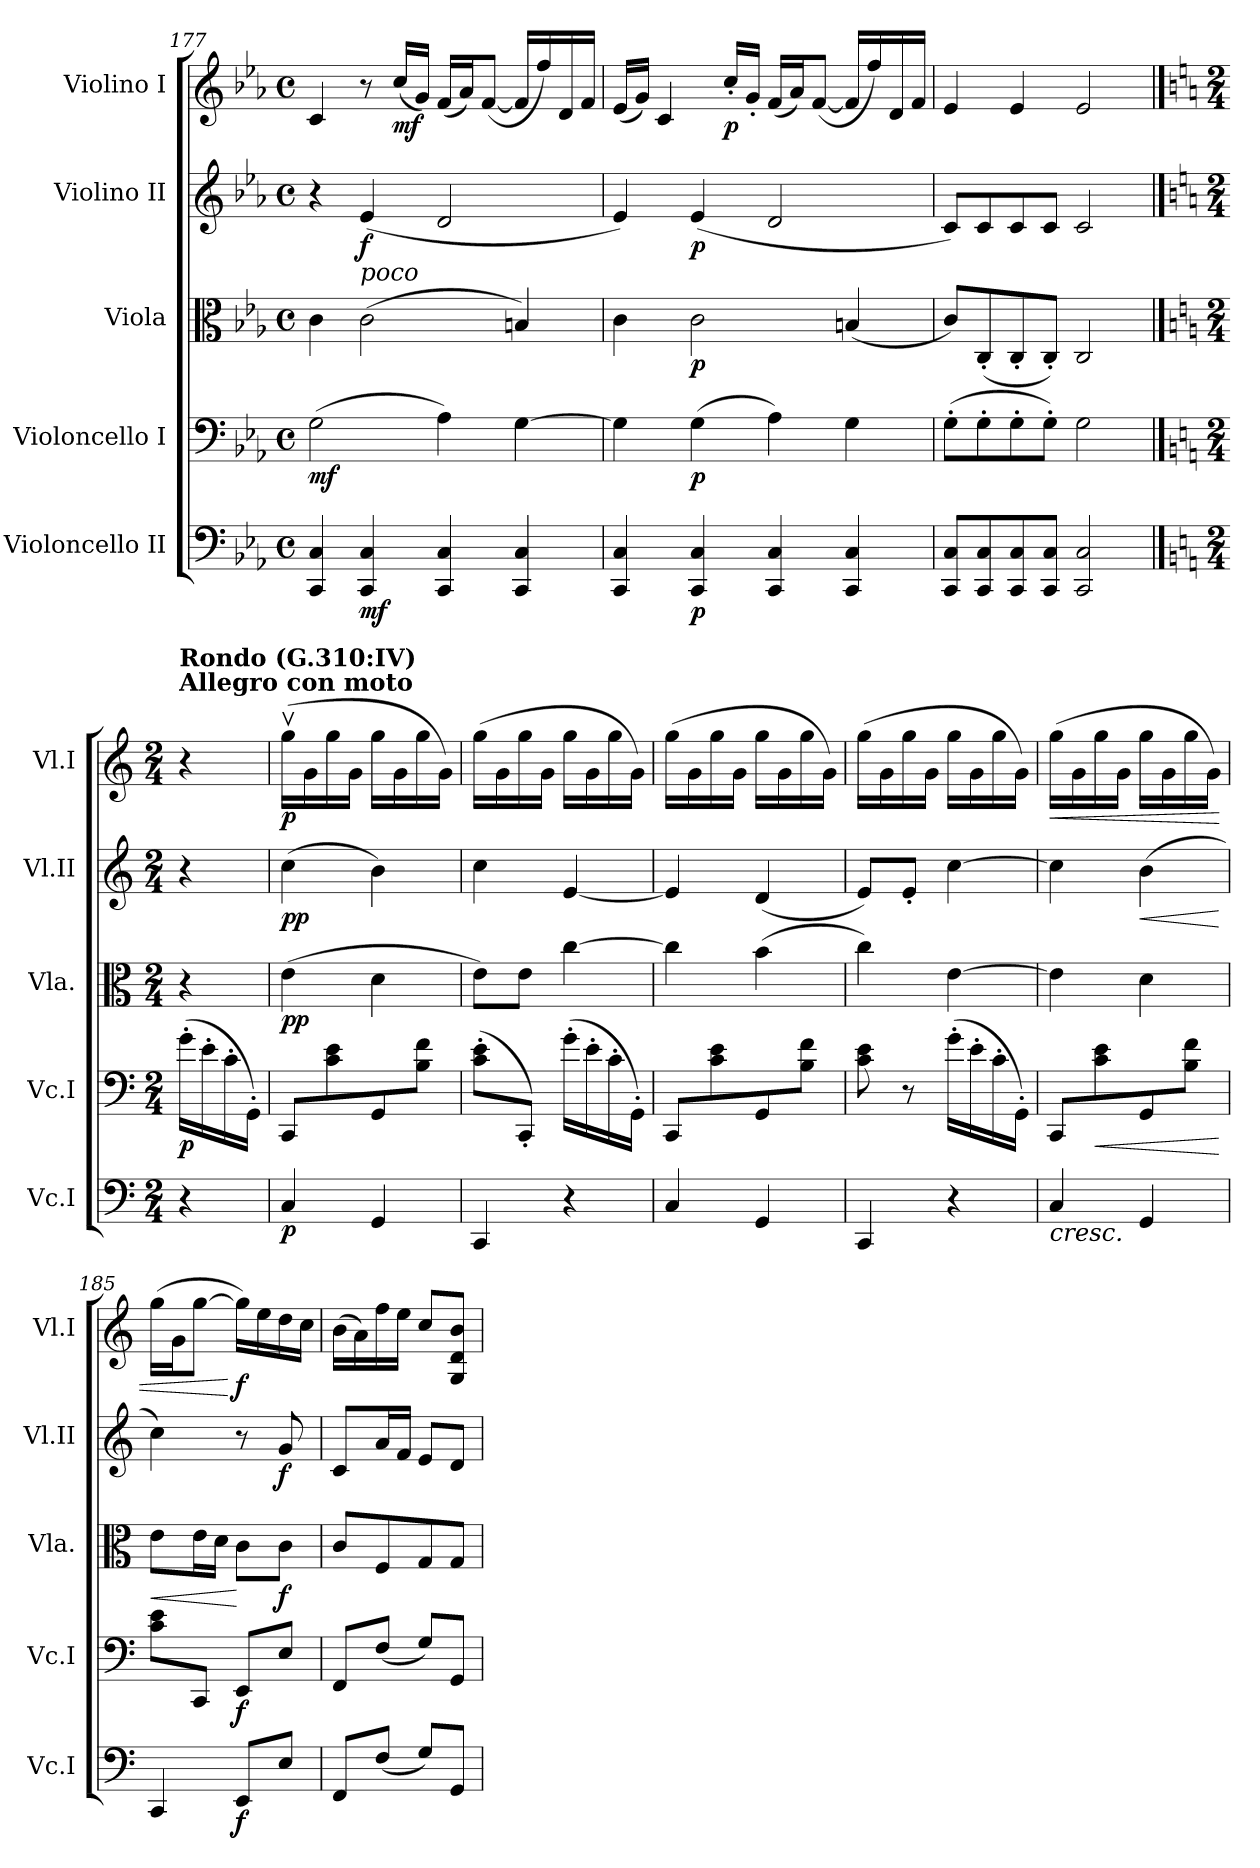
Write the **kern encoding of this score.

**kern	**dynam	**kern	**dynam	**kern	**dynam	**kern	**dynam	**kern	**dynam
*part5	*part5	*part4	*part4	*part3	*part3	*part2	*part2	*part1	*part1
*staff5	*staff5	*staff4	*staff4	*staff3	*staff3	*staff2	*staff2	*staff1	*staff1
*I"Violoncello II	*	*I"Violoncello I	*	*I"Viola	*	*I"Violino II	*	*I"Violino I	*
*I'Vc.I	*	*I'Vc.I	*	*I'Vla.	*	*I'Vl.II	*	*I'Vl.I	*
*clefF4	*	*clefF4	*	*clefC3	*	*clefG2	*	*clefG2	*
*k[b-e-a-]	*	*k[b-e-a-]	*	*k[b-e-a-]	*	*k[b-e-a-]	*	*k[b-e-a-]	*
*M4/4	*	*M4/4	*	*M4/4	*	*M4/4	*	*M4/4	*
*met(c)	*	*met(c)	*	*met(c)	*	*met(c)	*	*met(c)	*
=177	=177	=177	=177	=177	=177	=177	=177	=177	=177
!	!	!	!LO:DY:b	!	!	!	!	!	!
4CC/ 4C/	.	(2G\	mf	4c\	.	4r	.	4c/	.
!	!	!	!	!	!	!LO:TX:b:i:t=poco	!	!	!
!	!LO:DY:b	!	!	!	!	!	!LO:DY:b	!	!
4CC/ 4C/	mf	.	.	(2c\	.	(4e-/	f	8r	.
!	!	!	!	!	!	!	!	!	!LO:DY:b
.	.	.	.	.	.	.	.	(16cc/LL	mf
.	.	.	.	.	.	.	.	16g/JJ)	.
4CC/ 4C/	.	4A-\)	.	.	.	2d/	.	(16f/LL	.
.	.	.	.	.	.	.	.	16a-/J)	.
.	.	.	.	.	.	.	.	([8f/J	.
4CC/ 4C/	.	[4G\	.	4Bn/)	.	.	.	16f/LL]	.
.	.	.	.	.	.	.	.	16ff/)	.
.	.	.	.	.	.	.	.	16d/	.
.	.	.	.	.	.	.	.	16f/JJ	.
!!LO:LB:g=z
=178	=178	=178	=178	=178	=178	=178	=178	=178	=178
4CC/ 4C/	.	4G\]	.	4c\	.	4e-/)	.	(16e-/LL	.
.	.	.	.	.	.	.	.	16g/JJ)	.
.	.	.	.	.	.	.	.	4c/	.
!	!LO:DY:b	!	!LO:DY:b	!	!LO:DY:b	!	!LO:DY:b	!	!
4CC/ 4C/	p	(4G\	p	2c\	p	(4e-/	p	.	.
!	!	!	!	!	!	!	!	!	!LO:DY:b
.	.	.	.	.	.	.	.	16cc'/LL	p
.	.	.	.	.	.	.	.	16g'/JJ	.
4CC/ 4C/	.	4A-\)	.	.	.	2d/	.	(16f/LL	.
.	.	.	.	.	.	.	.	16a-/J)	.
.	.	.	.	.	.	.	.	([8f/J	.
4CC/ 4C/	.	4G\	.	(4Bn/	.	.	.	16f/LL]	.
.	.	.	.	.	.	.	.	16ff/)	.
.	.	.	.	.	.	.	.	16d/	.
.	.	.	.	.	.	.	.	16f/JJ	.
=179	=179	=179	=179	=179	=179	=179	=179	=179	=179
8CC/ 8C/L	.	(8G'\L	.	8c/L)	.	8c/L)	.	4e-/	.
8CC/ 8C/	.	8G'\	.	(8C'/	.	8c/	.	.	.
8CC/ 8C/	.	8G'\	.	8C'/	.	8c/	.	4e-/	.
8CC/ 8C/J	.	8G'\J)	.	8C'/J)	.	8c/J	.	.	.
2CC/ 2C/	.	2G\	.	2C/	.	2c/	.	2e-/	.
!!LO:PB:g=z
==179X1	==179X1	==179X1	==179X1	==179X1	==179X1	==179X1	==179X1	==179X1	==179X1
*k[]	*	*k[]	*	*k[]	*	*k[]	*	*k[]	*
*M2/4	*	*M2/4	*	*M2/4	*	*M2/4	*	*M2/4	*
*	*	*	*	*	*	*	*	*MM120	*
!	!	!	!	!	!	!	!	!LO:TX:a:B:t=Allegro con moto	!
!	!	!	!	!	!	!	!	!LO:TX:a:B:t=Rondo (G.310&colon;IV)	!
!	!	!	!LO:DY:b	!	!	!	!	!	!
4r	.	(16g'\LL	p	4r	.	4r	.	4r	.
.	.	16e'\	.	.	.	.	.	.	.
.	.	16c'\	.	.	.	.	.	.	.
.	.	16GG'\JJ)	.	.	.	.	.	.	.
=180	=180	=180	=180	=180	=180	=180	=180	=180	=180
!	!LO:DY:b	!	!	!	!LO:DY:b	!	!LO:DY:b	!	!LO:DY:b
4C/	p	8CC/L	.	(4e\	pp	(4cc\	pp	(16ggv\LL	p
.	.	.	.	.	.	.	.	16g\	.
.	.	8c\ 8e\	.	.	.	.	.	16gg\	.
.	.	.	.	.	.	.	.	16g\JJ	.
4GG/	.	8GG/	.	4d\	.	4b\)	.	16gg\LL	.
.	.	.	.	.	.	.	.	16g\	.
.	.	8B\ 8f\J	.	.	.	.	.	16gg\	.
.	.	.	.	.	.	.	.	16g\JJ)	.
=181	=181	=181	=181	=181	=181	=181	=181	=181	=181
4CC/	.	(8c\' 8e\'L	.	8e\L)	.	4cc\	.	(16gg\LL	.
.	.	.	.	.	.	.	.	16g\	.
.	.	8CC'/J)	.	8e\J	.	.	.	16gg\	.
.	.	.	.	.	.	.	.	16g\JJ	.
4r	.	(16g'\LL	.	[4cc\	.	[4e/	.	16gg\LL	.
.	.	16e'\	.	.	.	.	.	16g\	.
.	.	16c'\	.	.	.	.	.	16gg\	.
.	.	16GG'\JJ)	.	.	.	.	.	16g\JJ)	.
=182	=182	=182	=182	=182	=182	=182	=182	=182	=182
4C/	.	8CC/L	.	4cc\]	.	4e/]	.	(16gg\LL	.
.	.	.	.	.	.	.	.	16g\	.
.	.	8c\ 8e\	.	.	.	.	.	16gg\	.
.	.	.	.	.	.	.	.	16g\JJ	.
4GG/	.	8GG/	.	(4b\	.	(4d/	.	16gg\LL	.
.	.	.	.	.	.	.	.	16g\	.
.	.	8B\ 8f\J	.	.	.	.	.	16gg\	.
.	.	.	.	.	.	.	.	16g\JJ)	.
=183	=183	=183	=183	=183	=183	=183	=183	=183	=183
4CC/	.	8c\ 8e\	.	4cc\)	.	8e/L)	.	(16gg\LL	.
.	.	.	.	.	.	.	.	16g\	.
.	.	8r	.	.	.	8e'/J	.	16gg\	.
.	.	.	.	.	.	.	.	16g\JJ	.
4r	.	(16g'\LL	.	[4e\	.	[4cc\	.	16gg\LL	.
.	.	16e'\	.	.	.	.	.	16g\	.
.	.	16c'\	.	.	.	.	.	16gg\	.
.	.	16GG'\JJ)	.	.	.	.	.	16g\JJ)	.
!!LO:LB:g=z
=184	=184	=184	=184	=184	=184	=184	=184	=184	=184
!LO:TX:b:i:t=cresc.	!	!	!	!	!	!	!	!	!
!	!	!	!	!	!	!	!	!	!LO:HP:b
4C/	.	8CC/L	.	4e\]	.	4cc\]	.	(16gg\LL	<
.	.	.	.	.	.	.	.	16g\	.
!	!	!	!LO:HP:b	!	!	!	!	!	!
.	.	8c\ 8e\	<	.	.	.	.	16gg\	.
.	.	.	.	.	.	.	.	16g\JJ	.
!	!	!	!	!	!	!	!LO:HP:b	!	!
4GG/	.	8GG/	.	4d\	.	(4b\	<	16gg\LL	.
.	.	.	.	.	.	.	.	16g\	.
.	.	8B\ 8f\J	.	.	.	.	.	16gg\	.
.	.	.	.	.	.	.	.	16g\JJ)	.
.	.	.	[	.	.	.	[	.	.
=185	=185	=185	=185	=185	=185	=185	=185	=185	=185
!	!	!	!	!	!LO:HP:b	!	!	!	!
4CC/	.	8c\ 8e\L	.	8e\L	<	4cc\)	.	(16gg\LL	.
.	.	.	.	.	.	.	.	16g\J	.
.	.	8CC/J	.	16e\L	.	.	.	[8gg\J	.
.	.	.	.	16d\JJ	.	.	.	.	.
!	!LO:DY:b	!	!LO:DY:b	!	!	!	!	!	!LO:DY:n=1:b
8EE/L	f	8EE/L	f	8c\L	[	8r	.	16gg\LL])	[ f
.	.	.	.	.	.	.	.	16ee\	.
!	!	!	!	!	!LO:DY:b	!	!LO:DY:b	!	!
8E/J	.	8E/J	.	8c\J	f	8g/	f	16dd\	.
.	.	.	.	.	.	.	.	16cc\JJ	.
=186	=186	=186	=186	=186	=186	=186	=186	=186	=186
8FF/L	.	8FF/L	.	8c/L	.	8c/L	.	(16b\LL	.
.	.	.	.	.	.	.	.	16a\)	.
(8F/J	.	(8F/J	.	8F/	.	16a/L	.	16ff\	.
.	.	.	.	.	.	16f/JJ	.	16ee\JJ	.
8G/L)	.	8G/L)	.	8G/	.	8e/L	.	8cc/L	.
8GG/J	.	8GG/J	.	8G/J	.	8d/J	.	8G/ 8d/ 8b/J	.
=	=	=	=	=	=	=	=	=	=
*-	*-	*-	*-	*-	*-	*-	*-	*-	*-
